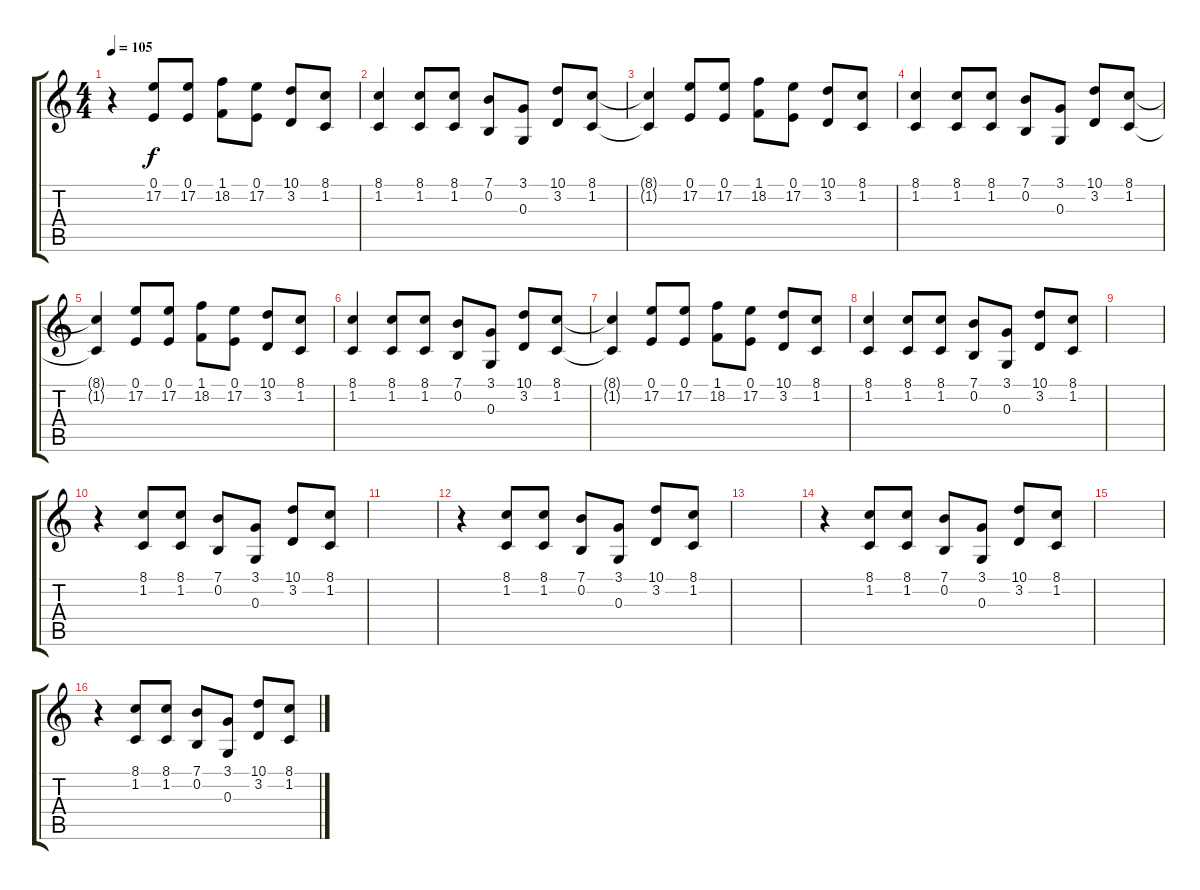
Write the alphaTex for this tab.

\track "" {solo instrument lead2sawtooth}
\staff {score tabs}
\tuning (E4 B3 G3 D3 A2 E2) {hide}
\ts (4 4)
\tempo 105
\clef g2
\ks c
r.4{dy f} (0.1 17.2).8 (0.1 17.2).8 (1.1 18.2).8 (0.1 17.2).8 (10.1 3.2).8 (8.1 1.2).8 |
(8.1 1.2).4 (8.1 1.2).8 (8.1 1.2).8 (7.1 0.2).8 (3.1 0.3).8 (10.1 3.2).8 (8.1 1.2).8 |
(8.1{t} 1.2{t}).4 (0.1 17.2).8 (0.1 17.2).8 (1.1 18.2).8 (0.1 17.2).8 (10.1 3.2).8 (8.1 1.2).8 |
(8.1 1.2).4 (8.1 1.2).8 (8.1 1.2).8 (7.1 0.2).8 (3.1 0.3).8 (10.1 3.2).8 (8.1 1.2).8 |
(8.1{t} 1.2{t}).4 (0.1 17.2).8 (0.1 17.2).8 (1.1 18.2).8 (0.1 17.2).8 (10.1 3.2).8 (8.1 1.2).8 |
(8.1 1.2).4 (8.1 1.2).8 (8.1 1.2).8 (7.1 0.2).8 (3.1 0.3).8 (10.1 3.2).8 (8.1 1.2).8 |
(8.1{t} 1.2{t}).4 (0.1 17.2).8 (0.1 17.2).8 (1.1 18.2).8 (0.1 17.2).8 (10.1 3.2).8 (8.1 1.2).8 |
(8.1 1.2).4 (8.1 1.2).8 (8.1 1.2).8 (7.1 0.2).8 (3.1 0.3).8 (10.1 3.2).8 (8.1 1.2).8 |
|
r.4 (8.1 1.2).8 (8.1 1.2).8 (7.1 0.2).8 (3.1 0.3).8 (10.1 3.2).8 (8.1 1.2).8 |
|
r.4 (8.1 1.2).8 (8.1 1.2).8 (7.1 0.2).8 (3.1 0.3).8 (10.1 3.2).8 (8.1 1.2).8 |
|
r.4 (8.1 1.2).8 (8.1 1.2).8 (7.1 0.2).8 (3.1 0.3).8 (10.1 3.2).8 (8.1 1.2).8 |
|
r.4 (8.1 1.2).8 (8.1 1.2).8 (7.1 0.2).8 (3.1 0.3).8 (10.1 3.2).8 (8.1 1.2).8
